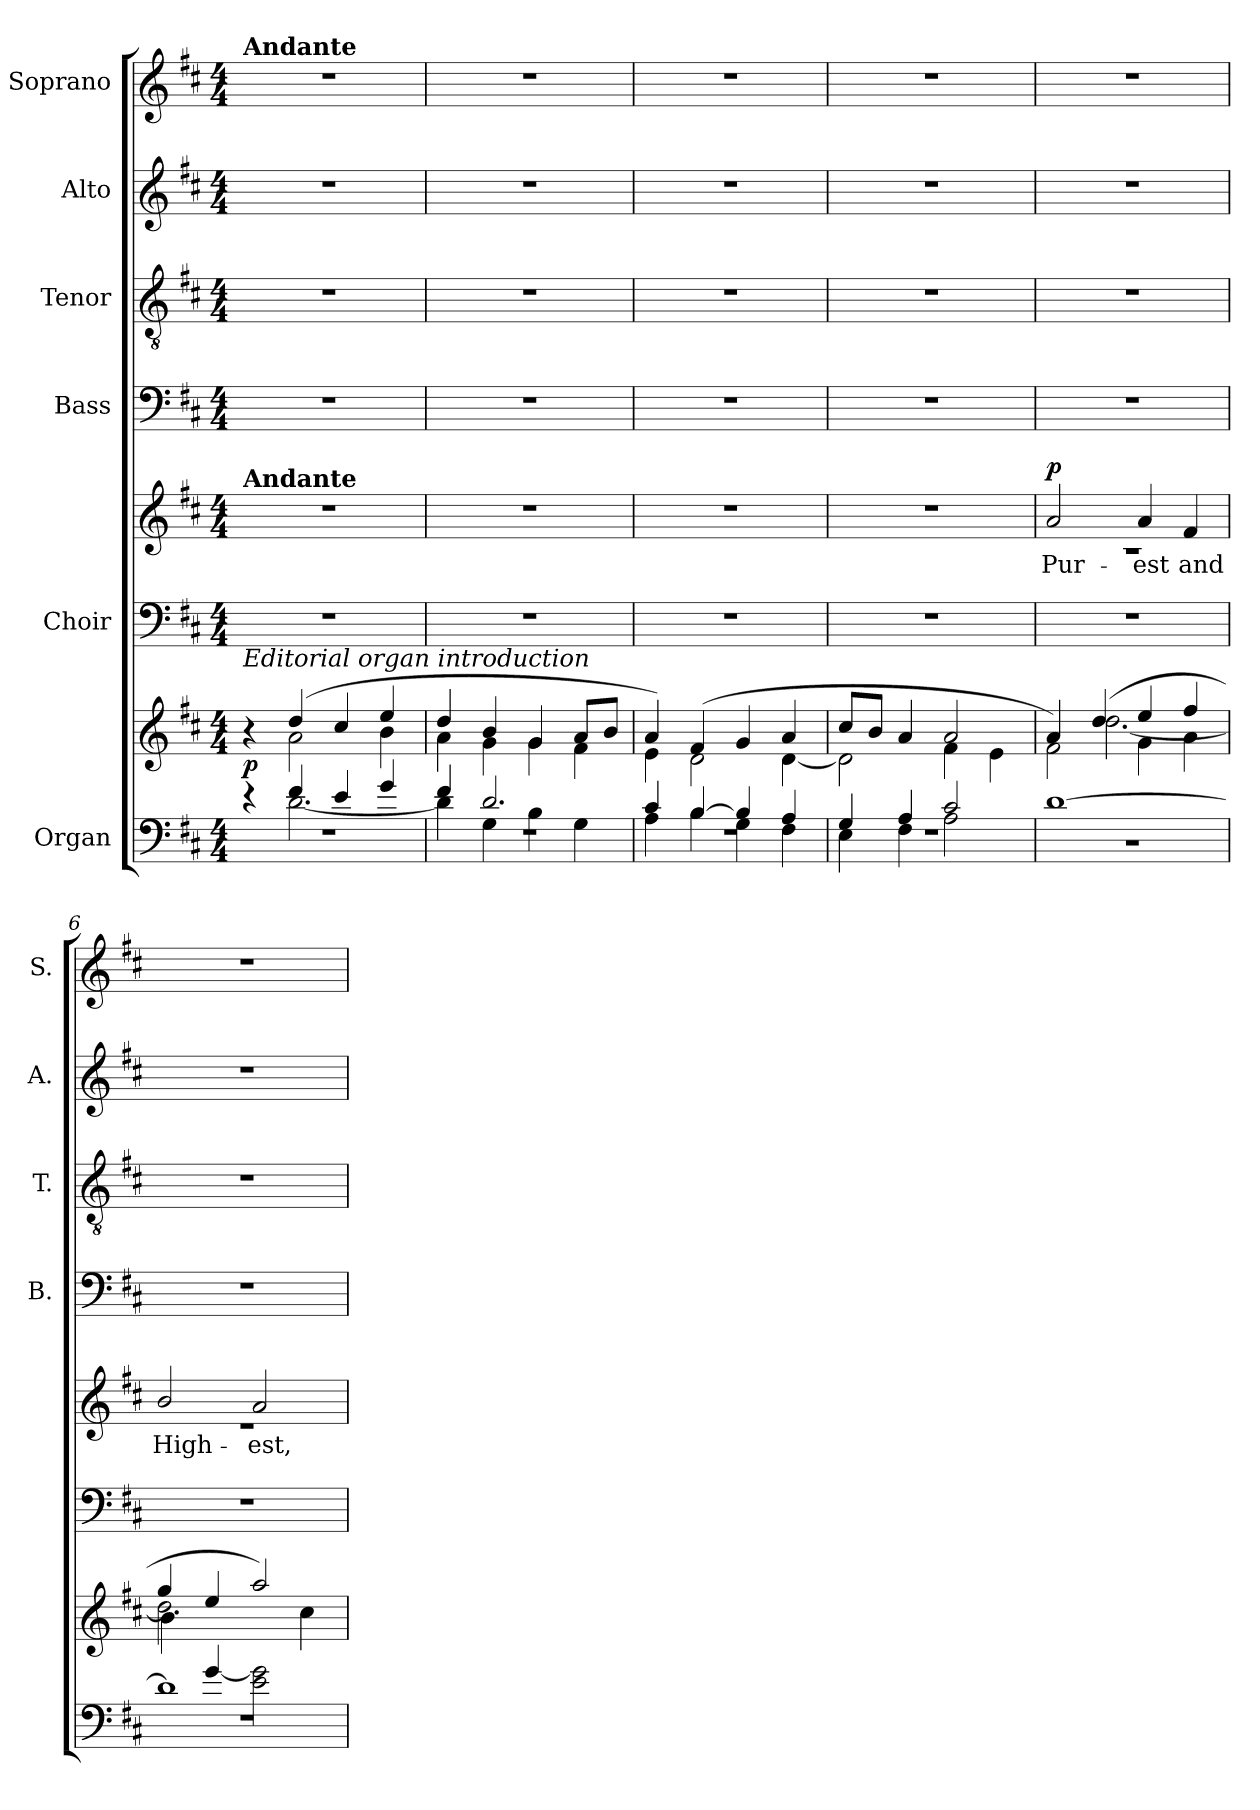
**kern	**kern	**dynam	**kern	**kern	**text	**dynam	**kern	**kern	**kern	**kern
*part6	*part6	*part6	*part5	*part5	*part5	*part5	*part4	*part3	*part2	*part1
*staff8	*staff7	*staff7/8	*staff6	*staff5	*staff5	*staff5/6	*staff4	*staff3	*staff2	*staff1
*I"Organ	*	*	*I"Choir	*	*	*	*I"Bass	*I"Tenor	*I"Alto	*I"Soprano
*	*	*	*	*	*	*	*I'B.	*I'T.	*I'A.	*I'S.
!!LO:PB:g=z
*clefF4	*clefG2	*	*clefF4	*clefG2	*	*	*clefF4	*clefGv2	*clefG2	*clefG2
*	*	*	*	*	*	*	*	*ITrd7c12	*	*
*k[f#c#]	*k[f#c#]	*	*k[f#c#]	*k[f#c#]	*	*	*k[f#c#]	*k[f#c#]	*k[f#c#]	*k[f#c#]
*D:	*D:	*	*D:	*D:	*	*	*D:	*D:	*D:	*D:
*M4/4	*M4/4	*	*M4/4	*M4/4	*	*	*M4/4	*M4/4	*M4/4	*M4/4
*MM80	*MM80	*	*MM80	*MM80	*	*	*MM80	*MM80	*MM80	*MM80
=1	=1	=1	=1	=1	=1	=1	=1	=1	=1	=1
*^	*^	*	*	*	*	*	*	*	*	*
*	*^	*	*	*	*	*	*	*	*	*	*	*
!	!	!	!	!	!	!	!	!	!	!	!	!	!LO:TX:a:B:t=Andante
!	!	!	!	!	!	!	!LO:TX:a:B:t=Andante	!	!	!	!	!	!
!	!	!	!LO:TX:a:i:t=Editorial organ introduction	!	!	!	!	!	!	!	!	!	!
4r	4ryy	1r	4r	4ryy	p	1r	1r	.	.	1r	1r	1r	1r
4f#i/	[2.di\	.	(4ddi/	2ai\	.	.	.	.	.	.	.	.	.
4ei/	.	.	4cc#i/	.	.	.	.	.	.	.	.	.	.
4gi/	.	.	4eei/	4bi\	.	.	.	.	.	.	.	.	.
=2	=2	=2	=2	=2	=2	=2	=2	=2	=2	=2	=2	=2	=2
4f#i/	4di\]	1r	4ddi/	4ai\	.	1r	1r	.	.	1r	1r	1r	1r
2.di/	4Gi\	.	4bi/	4gi\	.	.	.	.	.	.	.	.	.
.	4Bi\	.	4gi/	4gi\	.	.	.	.	.	.	.	.	.
.	4Gi\	.	8ai/L	4f#i\	.	.	.	.	.	.	.	.	.
.	.	.	8bi/J	.	.	.	.	.	.	.	.	.	.
=3	=3	=3	=3	=3	=3	=3	=3	=3	=3	=3	=3	=3	=3
4c#i/	4Ai\	1r	4ai/)	4ei\	.	1r	1r	.	.	1r	1r	1r	1r
[4Bi/	4Bi\	.	(4f#i/	2di\	.	.	.	.	.	.	.	.	.
4Bi/]	4Gi\	.	4gi/	.	.	.	.	.	.	.	.	.	.
4Ai/	4F#i\	.	4ai/	[4di\	.	.	.	.	.	.	.	.	.
=4	=4	=4	=4	=4	=4	=4	=4	=4	=4	=4	=4	=4	=4
4Gi/	4Ei\	1r	8cc#i/L	2di\]	.	1r	1r	.	.	1r	1r	1r	1r
.	.	.	8bi/J	.	.	.	.	.	.	.	.	.	.
4Ai/	4F#i\	.	4ai/	.	.	.	.	.	.	.	.	.	.
2c#i/	2Ai\	.	2ai/	4f#i\	.	.	.	.	.	.	.	.	.
.	.	.	.	4ei\	.	.	.	.	.	.	.	.	.
*	*v	*v	*	*	*	*	*	*	*	*	*	*	*
!!LO:LB:g=z
=5	=5	=5	=5	=5	=5	=5	=5	=5	=5	=5	=5	=5
*	*	*	*^	*	*	*	*	*	*	*	*	*
!	!	!	!	!	!	!	!	!LO:LY:a:color=#000000	!	!	!	!	!
*	*	*	*	*	*	*	*^	*	*	*	*	*	*
[1di	1r	4ai/)	4ryy	2f#i\	.	1r	2ai/	1r	Pur-	p	1r	1r	1r	1r
.	.	(4ddi/	[2.ddi\	.	.	.	.	.	.	.	.	.	.	.
!	!	!	!	!	!	!	!	!	!LO:LY:a:color=#000000	!	!	!	!	!
.	.	4eei/	.	4gi\	.	.	4ai/	.	-est	.	.	.	.	.
!	!	!	!	!	!	!	!	!	!LO:LY:a:color=#000000	!	!	!	!	!
.	.	4ff#i/	.	4ai\	.	.	4f#i/	.	and	.	.	.	.	.
=6	=6	=6	=6	=6	=6	=6	=6	=6	=6	=6	=6	=6	=6	=6
*	*^	*	*	*	*	*	*	*	*	*	*	*	*	*
!	!	!	!	!	!	!	!	!	!	!LO:LY:a:color=#000000	!	!	!	!	!
1di]	4ryy	1r	4ggi/	2.ddi\]	4bi\	.	1r	2bi/	1r	High-	.	1r	1r	1r	1r
.	[4gi/	.	4eei/	.	4ryy	.	.	.	.	.	.	.	.	.	.
!	!	!	!	!	!	!	!	!	!	!LO:LY:a:color=#000000	!	!	!	!	!
.	2ei\ 2gi]	.	2aai/)	.	2ryy	.	.	2ai/	.	-est,	.	.	.	.	.
.	.	.	.	4cc#i\	.	.	.	.	.	.	.	.	.	.	.
*v	*v	*v	*	*	*	*	*	*v	*v	*	*	*	*	*	*
*	*v	*v	*v	*	*	*	*	*	*	*	*	*
=	=	=	=	=	=	=	=	=	=	=
*-	*-	*-	*-	*-	*-	*-	*-	*-	*-	*-
